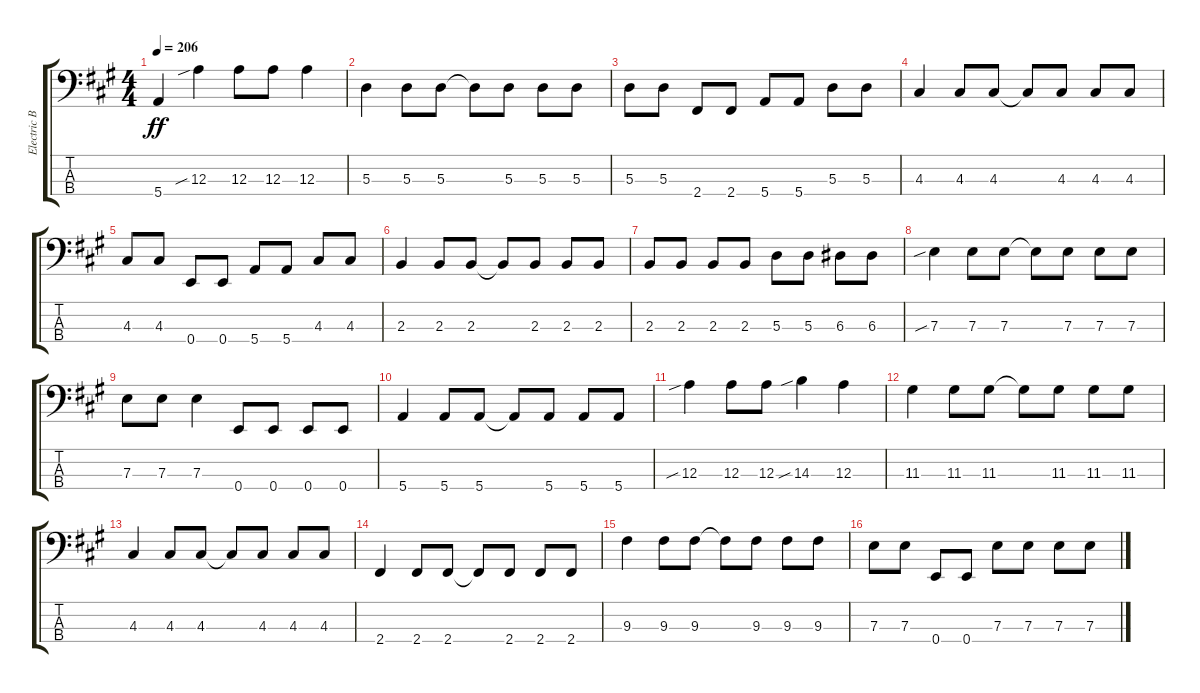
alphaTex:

\track ("Electric Bass" "Electric B") {instrument electricbassfinger}
\staff {score tabs}
\tuning (G2 D2 A1 E1) {hide}
\ts (4 4)
\tempo 206
\clef f4
\ks a
5.4.4{dy ff} 12.3{sib}.4 12.3.8 12.3.8 12.3.4 |
5.3.4 5.3.8 5.3.8 5.3{t}.8 5.3.8 5.3.8 5.3.8 |
5.3.8 5.3.8 2.4.8 2.4.8 5.4.8 5.4.8 5.3.8 5.3.8 |
4.3.4 4.3.8 4.3.8 4.3{t}.8 4.3.8 4.3.8 4.3.8 |
4.3.8 4.3.8 0.4.8 0.4.8 5.4.8 5.4.8 4.3.8 4.3.8 |
2.3.4 2.3.8 2.3.8 2.3{t}.8 2.3.8 2.3.8 2.3.8 |
2.3.8 2.3.8 2.3.8 2.3.8 5.3.8 5.3.8 6.3.8 6.3.8 |
7.3{sib}.4 7.3.8 7.3.8 7.3{t}.8 7.3.8 7.3.8 7.3.8 |
7.3.8 7.3.8 7.3.4 0.4.8 0.4.8 0.4.8 0.4.8 |
5.4.4 5.4.8 5.4.8 5.4{t}.8 5.4.8 5.4.8 5.4.8 |
12.3{sib}.4 12.3.8 12.3.8 14.3{sib}.4 12.3.4 |
11.3.4 11.3.8 11.3.8 11.3{t}.8 11.3.8 11.3.8 11.3.8 |
4.3.4 4.3.8 4.3.8 4.3{t}.8 4.3.8 4.3.8 4.3.8 |
2.4.4 2.4.8 2.4.8 2.4{t}.8 2.4.8 2.4.8 2.4.8 |
9.3.4 9.3.8 9.3.8 9.3{t}.8 9.3.8 9.3.8 9.3.8 |
7.3.8 7.3.8 0.4.8 0.4.8 7.3.8 7.3.8 7.3.8 7.3.8
